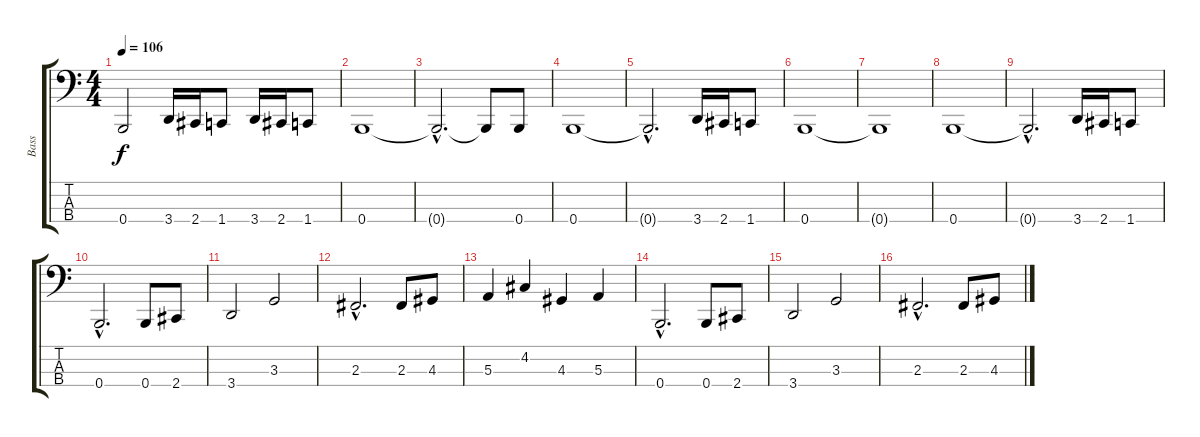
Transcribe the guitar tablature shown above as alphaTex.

\track ("Bass" "Bass") {instrument electricbassfinger}
\staff {score tabs}
\tuning (D2 A1 E1 B0) {hide}
\ts (4 4)
\tempo 106
\clef f4
\ks c
0.4{t}.2{dy f} 3.4.16 2.4.16 1.4.8 3.4.16 2.4.16 1.4.8 |
0.4.1 |
0.4{hac t}.2{d} 0.4{t}.8 0.4.8 |
0.4.1 |
0.4{hac t}.2{d} 3.4.16 2.4.16 1.4.8 |
0.4.1 |
0.4{t}.1 |
0.4.1 |
0.4{hac t}.2{d} 3.4.16 2.4.16 1.4.8 |
0.4{hac}.2{d} 0.4.8 2.4.8 |
3.4.2 3.3.2 |
2.3{hac}.2{d} 2.3.8 4.3.8 |
5.3.4 4.2.4 4.3.4 5.3.4 |
0.4{hac}.2{d} 0.4.8 2.4.8 |
3.4.2 3.3.2 |
2.3{hac}.2{d} 2.3.8 4.3.8
